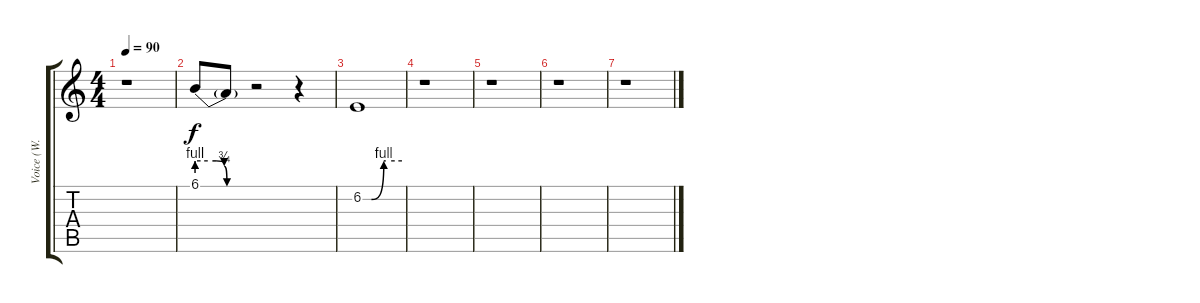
\track ("Voice (W. Axl Rose)" "Voice (W. ") {instrument lead2sawtooth}
\staff {score tabs}
\tuning (Eb4 Bb3 Gb3 Db3 Ab2 Eb2) {hide}
\ts (4 4)
\tempo 90
\clef g2
\ks c
r.1{dy f} |
6.1{be (custom 0 4 12 4 21 4 30 3 33 0 36 0 60 0)}.8{volume 12} 6.1{t}.8 r.2 r.4 |
6.2{be (custom 0 0 13 0 32 4 35 4 60 4)}.1 |
r.1 |
r.1 |
r.1 |
r.1
